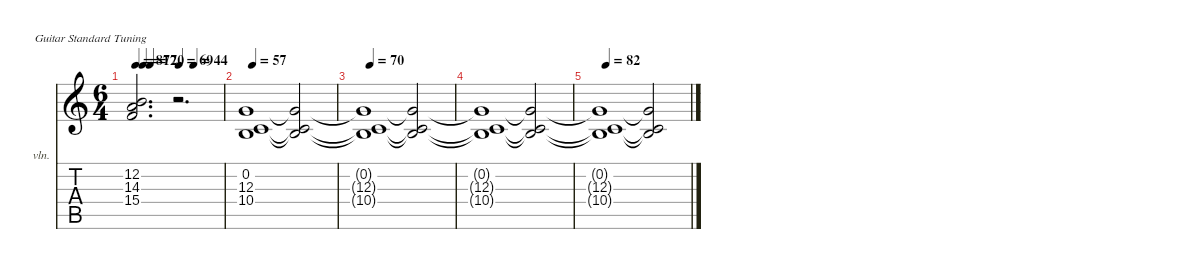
\defaultSystemsLayout 4
\hideDynamics
\bracketExtendMode nobrackets
\firstSystemTrackNameOrientation horizontal
\otherSystemsTrackNameOrientation horizontal
\track ("Orkestrasyon 2" "vln.") {instrument stringensemble1}
\staff {score tabs}
\tuning (E4 B3 G3 D3 A2 E2)
\ts (6 4)
\tempo 81
\tempo (72 0.0833333)
\tempo (70 0.166667)
\tempo (69 0.5)
\tempo (44 0.666667)
\clef g2
\ks c
(12.2 14.3 15.4).2{d dy mp beam Up} r.2{d beam Up} |
\tempo 57
(0.2 12.3 10.4).1{beam Up} (0.2{t} 12.3{t} 10.4{t}).2{dy f beam Up} |
\tempo 70
(0.2{t} 12.3{t} 10.4{t}).1{beam Up} (0.2{t} 12.3{t} 10.4{t}).2{beam Up} |
(0.2{t} 12.3{t} 10.4{t}).1{beam Up} (0.2{t} 12.3{t} 10.4{t}).2{beam Up} |
\tempo 82
(0.2{t} 12.3{t} 10.4{t}).1{beam Up} (0.2{t} 12.3{t} 10.4{t}).2{beam Up}
